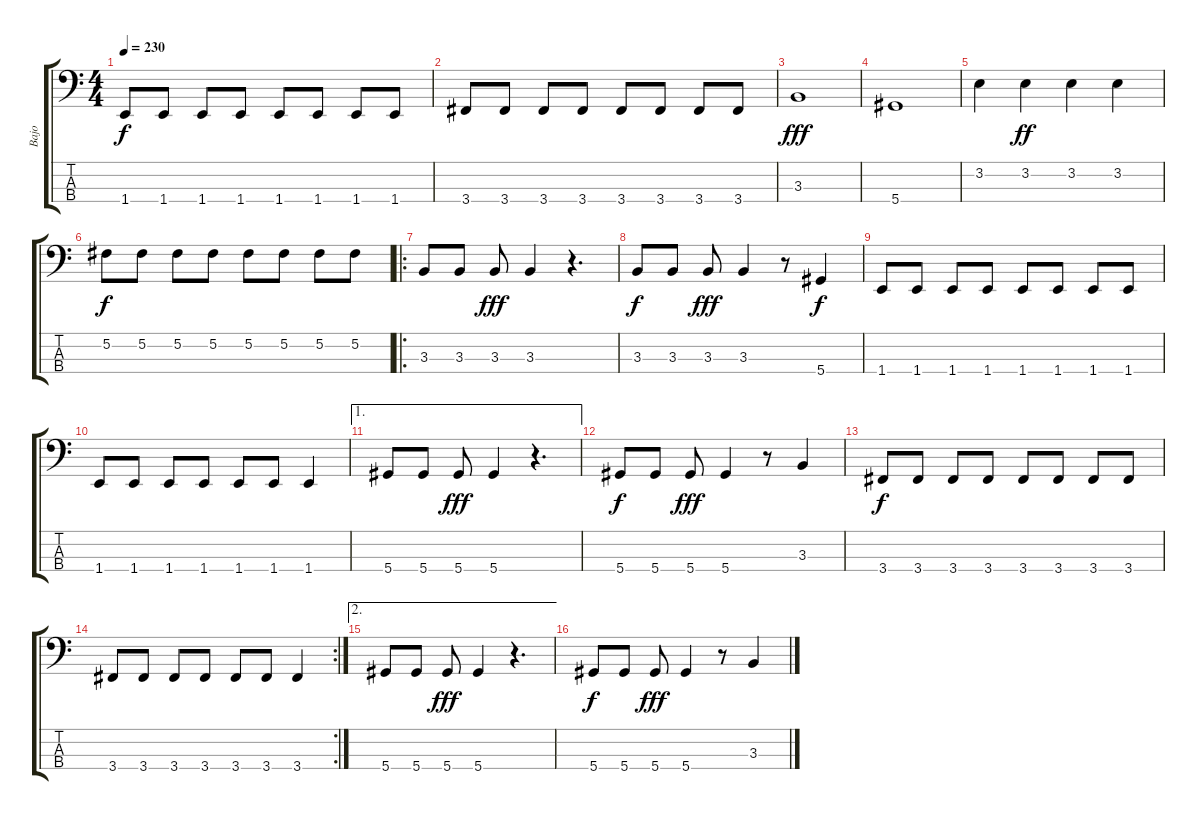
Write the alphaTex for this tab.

\track ("Bajo" "Bajo") {instrument electricbasspick}
\staff {score tabs}
\tuning (Gb2 Db2 Ab1 Eb1) {hide}
\ts (4 4)
\tempo 230
\clef f4
\ks c
1.4.8{dy f} 1.4.8 1.4.8 1.4.8 1.4.8 1.4.8 1.4.8 1.4.8 |
3.4.8 3.4.8 3.4.8 3.4.8 3.4.8 3.4.8 3.4.8 3.4.8 |
3.3.1{dy fff} |
5.4.1 |
3.2.4 3.2.4{dy ff} 3.2.4 3.2.4 |
5.2.8{dy f} 5.2.8 5.2.8 5.2.8 5.2.8 5.2.8 5.2.8 5.2.8 |
\ro
3.3.8 3.3.8 3.3.8{dy fff} 3.3.4 r.4{d} |
3.3.8{dy f} 3.3.8 3.3.8{dy fff} 3.3.4 r.8 5.4.4{dy f} |
1.4.8 1.4.8 1.4.8 1.4.8 1.4.8 1.4.8 1.4.8 1.4.8 |
1.4.8 1.4.8 1.4.8 1.4.8 1.4.8 1.4.8 1.4.4 |
\ae 1
5.4.8 5.4.8 5.4.8{dy fff} 5.4.4 r.4{d} |
5.4.8{dy f} 5.4.8 5.4.8{dy fff} 5.4.4 r.8 3.3.4 |
3.4.8{dy f} 3.4.8 3.4.8 3.4.8 3.4.8 3.4.8 3.4.8 3.4.8 |
\rc 2
3.4.8 3.4.8 3.4.8 3.4.8 3.4.8 3.4.8 3.4.4 |
\ae 2
5.4.8 5.4.8 5.4.8{dy fff} 5.4.4 r.4{d} |
5.4.8{dy f} 5.4.8 5.4.8{dy fff} 5.4.4 r.8 3.3.4
